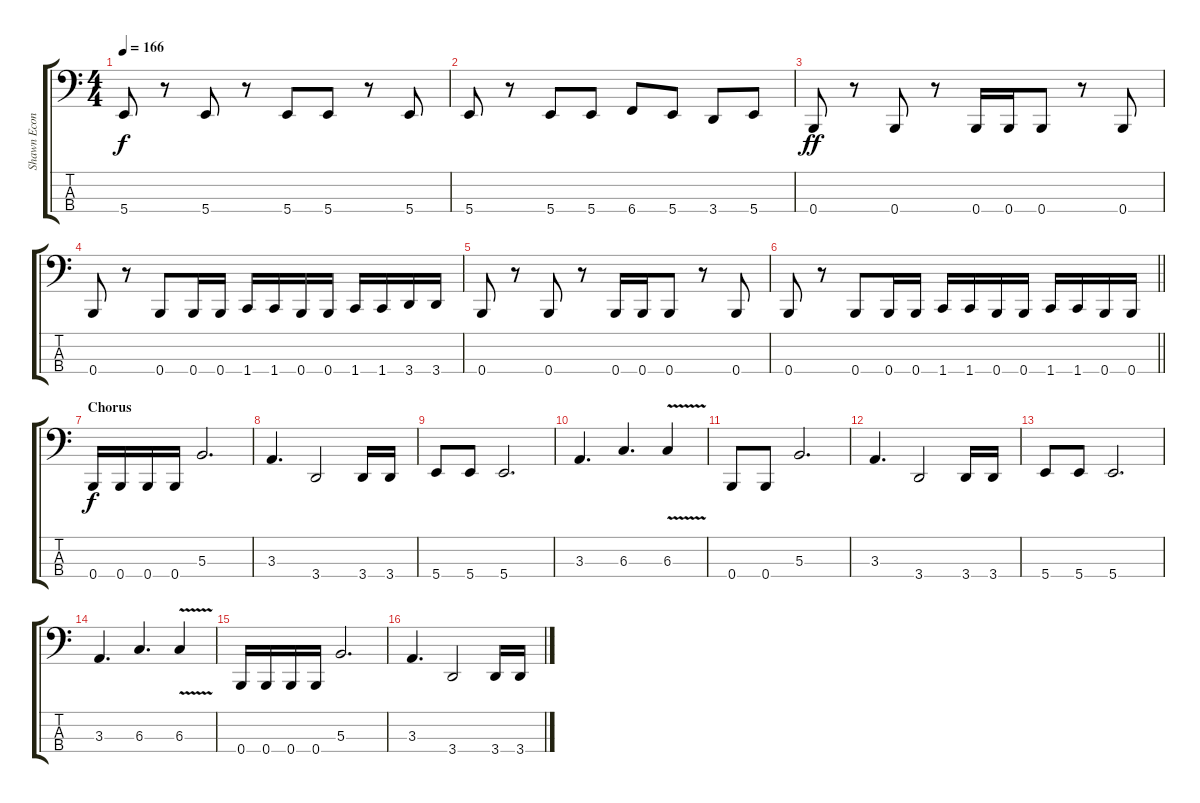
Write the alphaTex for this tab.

\track ("Shawn Economaki (Bass)" "Shawn Econ") {instrument electricbasspick}
\staff {score tabs}
\tuning (E2 B1 Gb1 B0) {hide}
\ts (4 4)
\tempo 166
\clef f4
\ks c
5.4.8{dy f} r.8 5.4.8 r.8 5.4.8 5.4.8 r.8 5.4.8 |
5.4.8 r.8 5.4.8 5.4.8 6.4.8 5.4.8 3.4.8 5.4.8 |
0.4.8{dy ff} r.8 0.4.8 r.8 0.4.16 0.4.16 0.4.8 r.8 0.4.8 |
0.4.8 r.8 0.4.8 0.4.16 0.4.16 1.4.16 1.4.16 0.4.16 0.4.16 1.4.16 1.4.16 3.4.16 3.4.16 |
0.4.8 r.8 0.4.8 r.8 0.4.16 0.4.16 0.4.8 r.8 0.4.8 |
\barLineRight lightlight
0.4.8 r.8 0.4.8 0.4.16 0.4.16 1.4.16 1.4.16 0.4.16 0.4.16 1.4.16 1.4.16 0.4.16 0.4.16 |
\section ("" "Chorus")
0.4.16{dy f} 0.4.16 0.4.16 0.4.16 5.3.2{d} |
3.3.4{d} 3.4.2 3.4.16 3.4.16 |
5.4.8 5.4.8 5.4.2{d} |
3.3.4{d} 6.3.4{d} 6.3{v}.4 |
0.4.8 0.4.8 5.3.2{d} |
3.3.4{d} 3.4.2 3.4.16 3.4.16 |
5.4.8 5.4.8 5.4.2{d} |
3.3.4{d} 6.3.4{d} 6.3{v}.4 |
0.4.16 0.4.16 0.4.16 0.4.16 5.3.2{d} |
3.3.4{d} 3.4.2 3.4.16 3.4.16
